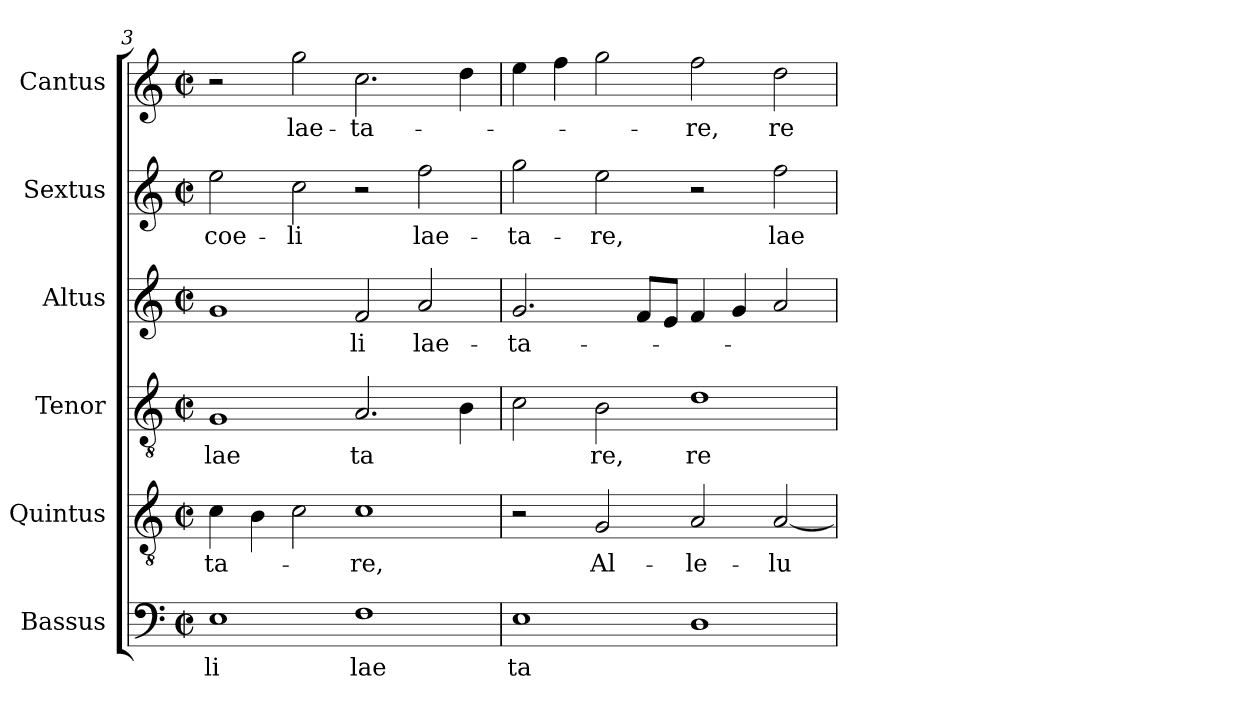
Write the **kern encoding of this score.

**kern	**text	**kern	**text	**kern	**text	**kern	**text	**kern	**text	**kern	**text
*part6	*part6	*part5	*part5	*part4	*part4	*part3	*part3	*part2	*part2	*part1	*part1
*staff6	*staff6	*staff5	*staff5	*staff4	*staff4	*staff3	*staff3	*staff2	*staff2	*staff1	*staff1
*I"Bassus	*	*I"Quintus	*	*I"Tenor	*	*I"Altus	*	*I"Sextus	*	*I"Cantus	*
*clefF4	*	*clefGv2	*	*clefGv2	*	*clefG2	*	*clefG2	*	*clefG2	*
*M2/2	*	*M2/2	*	*M2/2	*	*M2/2	*	*M2/2	*	*M2/2	*
*met(c|)	*	*met(c|)	*	*met(c|)	*	*met(c|)	*	*met(c|)	*	*met(c|)	*
=3	=3	=3	=3	=3	=3	=3	=3	=3	=3	=3	=3
!	!LO:LY:b:cj	!	!LO:LY:b:cj	!	!LO:LY:b:cj	!	!	!	!LO:LY:b:cj	!	!
1E	li	4c\	-ta-	1G	lae	1g	.	2ee\	coe-	2r	.
.	.	4B\	.	.	.	.	.	.	.	.	.
!	!	!	!	!	!	!	!	!	!LO:LY:b:cj	!	!LO:LY:b:cj
.	.	2c\	.	.	.	.	.	2cc\	-li	2gg\	lae-
!	!LO:LY:b:cj	!	!LO:LY:b:cj	!	!LO:LY:b:cj	!	!LO:LY:b:cj	!	!	!	!LO:LY:b:cj
1F	lae	1c	-re,	2.A/	ta	2f/	-li	2r	.	2.cc\	-ta-
!	!	!	!	!	!	!	!LO:LY:b:cj	!	!LO:LY:b:cj	!	!
.	.	.	.	.	.	2a/	lae-	2ff\	lae-	.	.
.	.	.	.	4B\	.	.	.	.	.	4dd\	.
=4	=4	=4	=4	=4	=4	=4	=4	=4	=4	=4	=4
!	!LO:LY:b:cj	!	!	!	!	!	!LO:LY:b:cj	!	!LO:LY:b:cj	!	!
1E	ta	2r	.	2c\	.	2.g/	-ta-	2gg\	-ta-	4ee\	.
.	.	.	.	.	.	.	.	.	.	4ff\	.
!	!	!	!LO:LY:b:cj	!	!LO:LY:b:cj	!	!	!	!LO:LY:b:cj	!	!
.	.	2G/	Al-	2B\	re,	.	.	2ee\	-re,	2gg\	.
.	.	.	.	.	.	8f/L	.	.	.	.	.
.	.	.	.	.	.	8e/J	.	.	.	.	.
!	!	!	!LO:LY:b:cj	!	!LO:LY:b:cj	!	!	!	!	!	!LO:LY:b:cj
1D	.	2A/	-le-	1d	re	4f/	.	2r	.	2ff\	-re,
.	.	.	.	.	.	4g/	.	.	.	.	.
!	!	!	!LO:LY:b:cj	!	!	!	!	!	!LO:LY:b:cj	!	!LO:LY:b:cj
.	.	[<2A/	-lu-	.	.	2a/	.	2ff\	lae-	2dd\	re-
=	=	=	=	=	=	=	=	=	=	=	=
*-	*-	*-	*-	*-	*-	*-	*-	*-	*-	*-	*-
